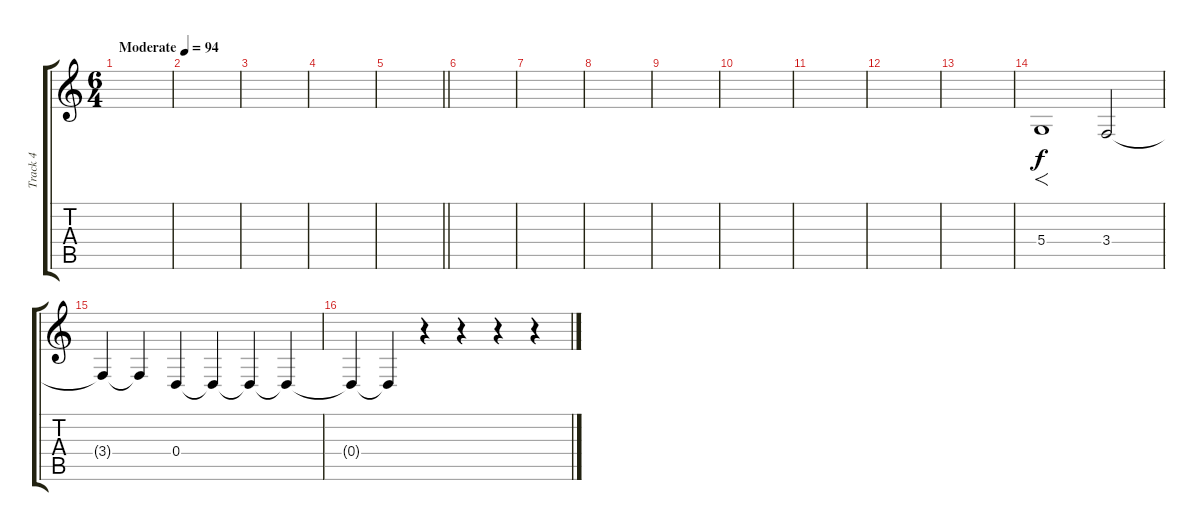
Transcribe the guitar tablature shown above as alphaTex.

\track ("Track 4" "Track 4") {instrument pad2warm}
\staff {score tabs}
\tuning (E4 B3 G3 D3 A2 D2) {hide}
\ts (6 4)
\tempo (94 "Moderate")
\clef g2
\ks c
|
|
|
|
\barLineRight lightlight
|
|
|
|
|
|
|
|
|
5.4.1{f} 3.4.2 |
3.4{t}.4 3.4{t}.4 0.4.4 0.4{t}.4 0.4{t}.4 0.4{t}.4{volume 0} |
0.4{t}.4 0.4{t}.4 r.4 r.4 r.4 r.4
